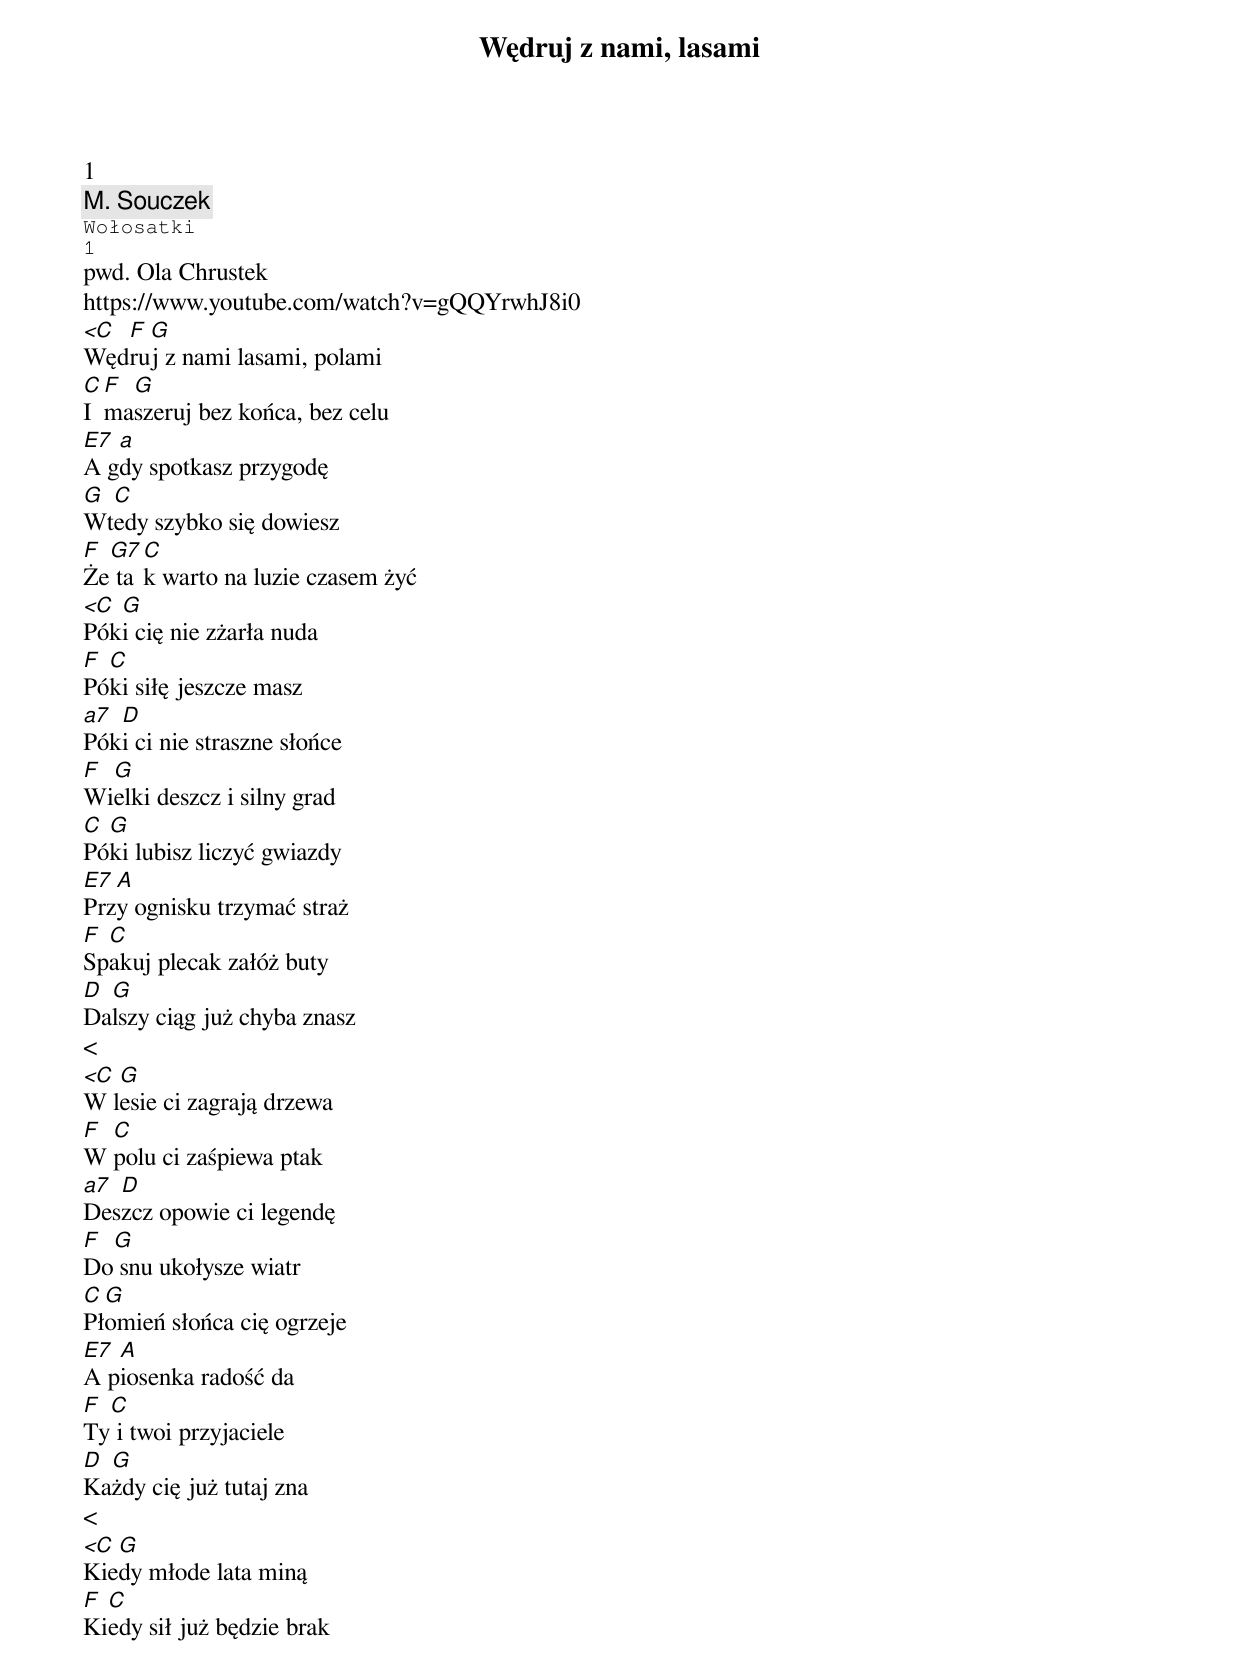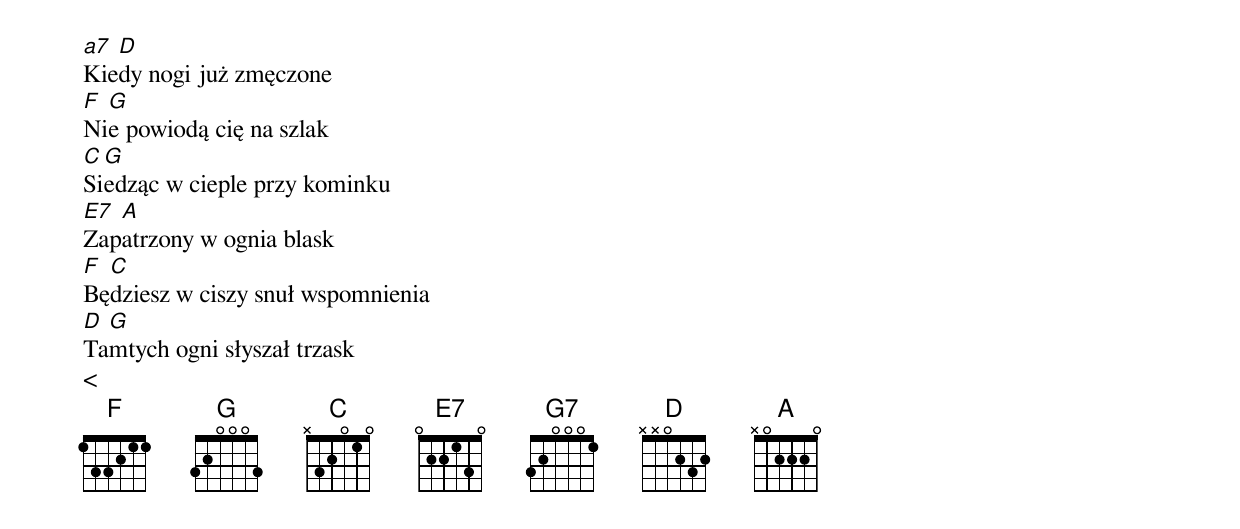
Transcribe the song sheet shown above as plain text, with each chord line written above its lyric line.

Wędruj z nami, lasami
1
M. Souczek
Wołosatki
1
pwd. Ola Chrustek
https://www.youtube.com/watch?v=gQQYrwhJ8i0
<C F G
Wędruj z nami lasami, polami
C F G
I maszeruj bez końca, bez celu
E7 a
A gdy spotkasz przygodę
G C
Wtedy szybko się dowiesz
F G7 C
Że tak warto na luzie czasem żyć
<C G
Póki cię nie zżarła nuda
F C
Póki siłę jeszcze masz
a7 D
Póki ci nie straszne słońce
F G
Wielki deszcz i silny grad
C G
Póki lubisz liczyć gwiazdy
E7 A
Przy ognisku trzymać straż
F C
Spakuj plecak załóż buty
D G
Dalszy ciąg już chyba znasz
<
<C G
W lesie ci zagrają drzewa
F C
W polu ci zaśpiewa ptak
a7 D
Deszcz opowie ci legendę
F G
Do snu ukołysze wiatr
C G
Płomień słońca cię ogrzeje
E7 A
A piosenka radość da
F C
Ty i twoi przyjaciele
D G
Każdy cię już tutaj zna
<
<C G
Kiedy młode lata miną
F C
Kiedy sił już będzie brak
a7 D
Kiedy nogi już zmęczone
F G
Nie powiodą cię na szlak
C G
Siedząc w cieple przy kominku
E7 A
Zapatrzony w ognia blask
F C
Będziesz w ciszy snuł wspomnienia
D G
Tamtych ogni słyszał trzask
<
